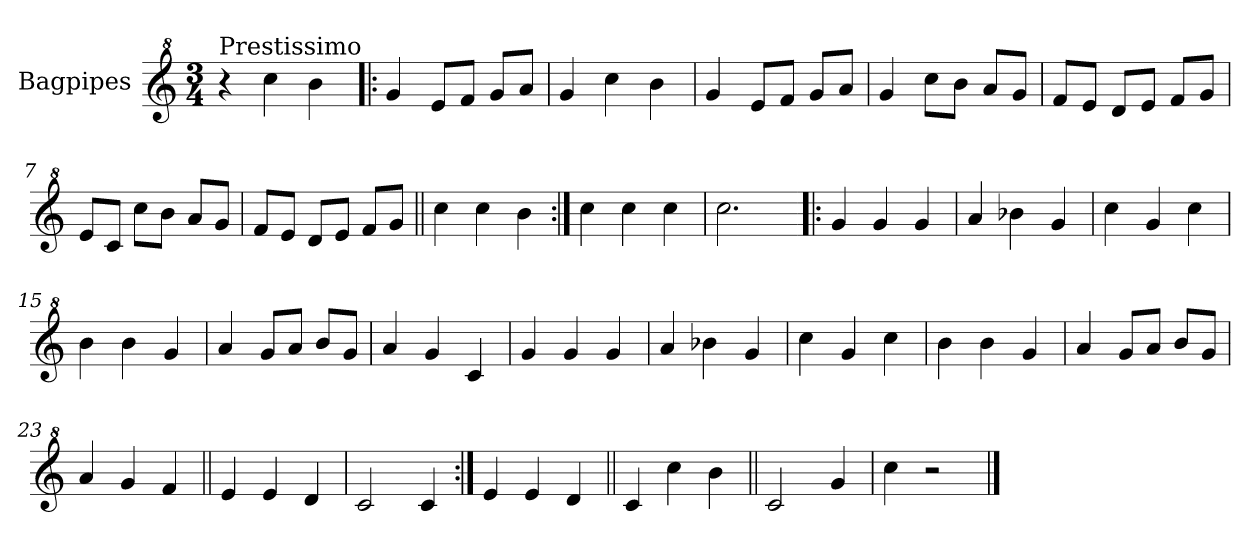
**kern
*part1
*staff1
*I"Bagpipes
*I'Bag
*clefG^2
*k[]
*C:
*M3/4
=1
!LO:TX:a:t=Prestissimo
4r
4ccc\
4bb\
=2!|:
4gg/
8ee/L
8ff/J
8gg/L
8aa/J
=3
4gg/
4ccc\
4bb\
=4
4gg/
8ee/L
8ff/J
8gg/L
8aa/J
=5
4gg/
8ccc\L
8bb\J
8aa/L
8gg/J
=6
8ff/L
8ee/J
8dd/L
8ee/J
8ff/L
8gg/J
=7
8ee/L
8cc/J
8ccc\L
8bb\J
8aa/L
8gg/J
=8
8ff/L
8ee/J
8dd/L
8ee/J
8ff/L
8gg/J
!!LO:LB:g=z
=9||
4ccc\
4ccc\
4bb\
=10:|!
4ccc\
4ccc\
4ccc\
=11
2.ccc\
=12!|:
4gg/
4gg/
4gg/
=13
4aa/
4bb-X\
4gg/
=14
4ccc\
4gg/
4ccc\
=15
4bb\
4bb\
4gg/
=16
4aa/
8gg/L
8aa/J
8bb/L
8gg/J
=17
4aa/
4gg/
4cc/
=18
4gg/
4gg/
4gg/
=19
4aa/
4bb-X\
4gg/
=20
4ccc\
4gg/
4ccc\
!!LO:LB:g=z
=21
4bb\
4bb\
4gg/
=22
4aa/
8gg/L
8aa/J
8bb/L
8gg/J
=23
4aa/
4gg/
4ff/
=24||
4ee/
4ee/
4dd/
=25
2cc/
4cc/
=26:|!
4ee/
4ee/
4dd/
=27||
4cc/
4ccc\
4bb\
=28||
2cc/
4gg/
=29
4ccc\
2r
==
*-
